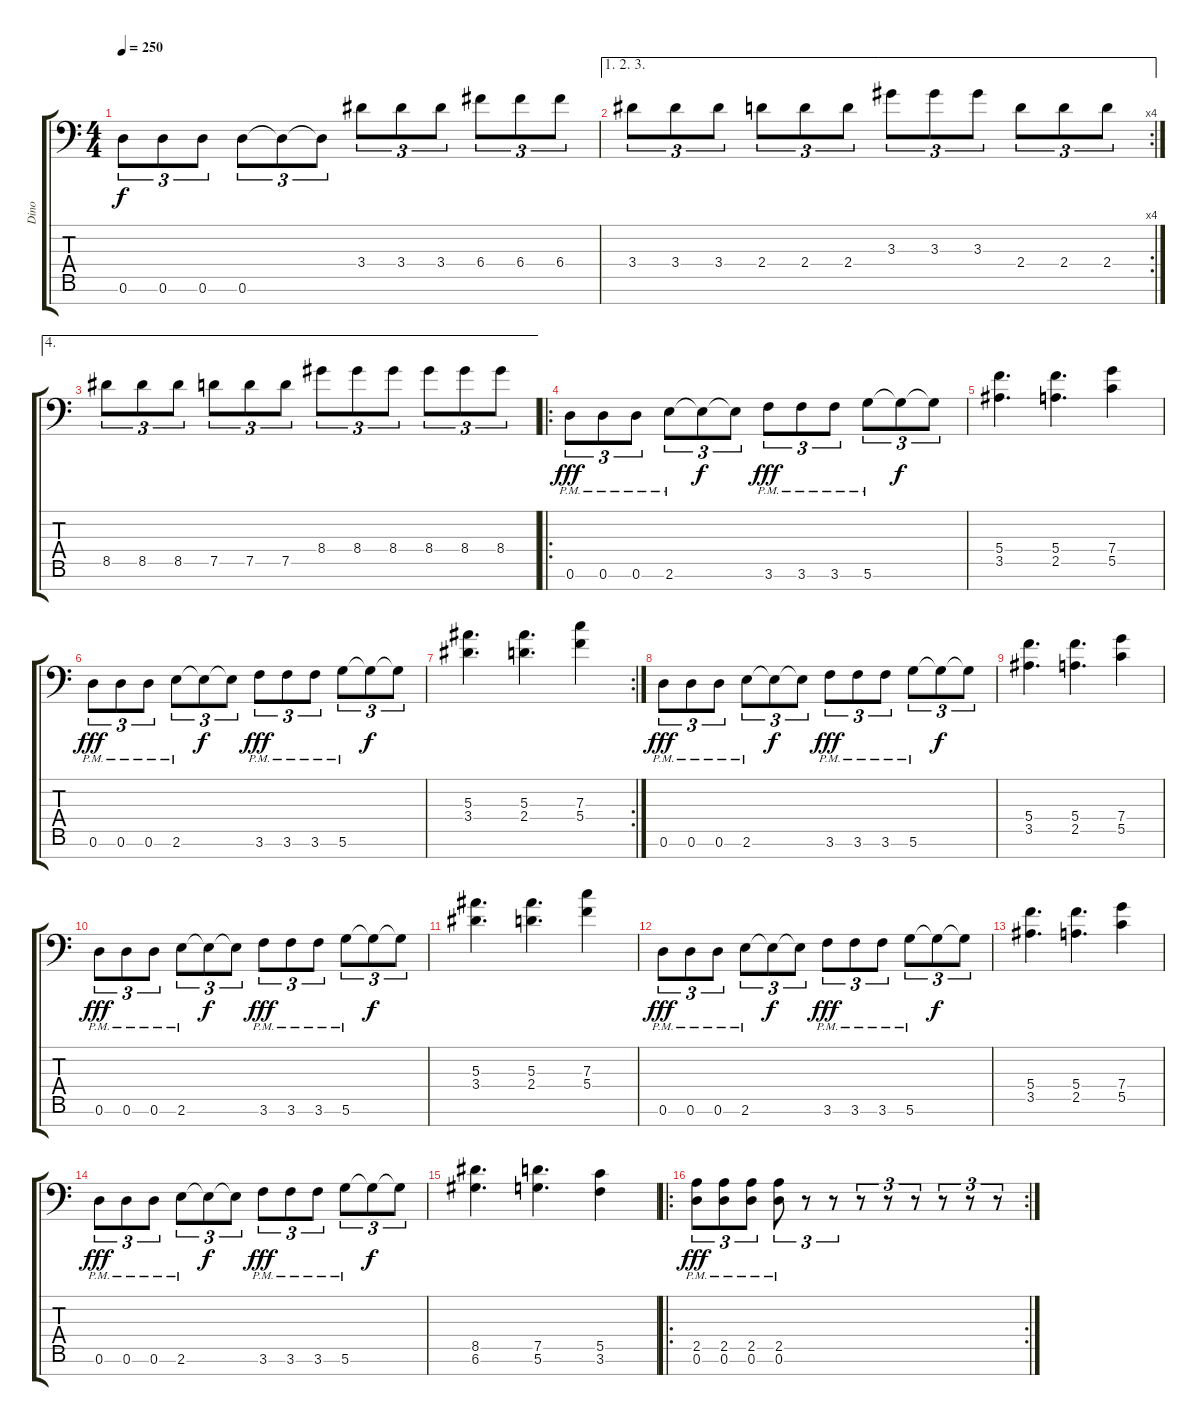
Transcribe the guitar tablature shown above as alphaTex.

\track ("Dino" "Dino") {instrument distortionguitar}
\staff {score tabs}
\tuning (D4 A3 F3 C3 G2 D2 A1) {hide}
\ts (4 4)
\tempo 250
\clef f4
\ks c
0.6.8{tu (3 2) dy f} 0.6.8{tu (3 2)} 0.6.8{tu (3 2)} 0.6.8{tu (3 2)} 0.6{t}.8{tu (3 2)} 0.6{t}.8{tu (3 2)} 3.4.8{tu (3 2)} 3.4.8{tu (3 2)} 3.4.8{tu (3 2)} 6.4.8{tu (3 2)} 6.4.8{tu (3 2)} 6.4.8{tu (3 2)} |
\ae (1 2 3)
\rc 4
3.4.8{tu (3 2)} 3.4.8{tu (3 2)} 3.4.8{tu (3 2)} 2.4.8{tu (3 2)} 2.4.8{tu (3 2)} 2.4.8{tu (3 2)} 3.3.8{tu (3 2)} 3.3.8{tu (3 2)} 3.3.8{tu (3 2)} 2.4.8{tu (3 2)} 2.4.8{tu (3 2)} 2.4.8{tu (3 2)} |
\ae 4
8.5.8{tu (3 2)} 8.5.8{tu (3 2)} 8.5.8{tu (3 2)} 7.5.8{tu (3 2)} 7.5.8{tu (3 2)} 7.5.8{tu (3 2)} 8.4.8{tu (3 2)} 8.4.8{tu (3 2)} 8.4.8{tu (3 2)} 8.4.8{tu (3 2)} 8.4.8{tu (3 2)} 8.4.8{tu (3 2)} |
\ro
0.6{pm}.8{tu (3 2) dy fff} 0.6{pm}.8{tu (3 2)} 0.6{pm}.8{tu (3 2)} 2.6{pm}.8{tu (3 2)} 2.6{t}.8{tu (3 2) dy f} 2.6{t}.8{tu (3 2)} 3.6{pm}.8{tu (3 2) dy fff} 3.6{pm}.8{tu (3 2)} 3.6{pm}.8{tu (3 2)} 5.6{pm}.8{tu (3 2)} 5.6{t}.8{tu (3 2) dy f} 5.6{t}.8{tu (3 2)} |
(5.4 3.5).4{d} (5.4 2.5).4{d} (7.4 5.5).4 |
0.6{pm}.8{tu (3 2) dy fff} 0.6{pm}.8{tu (3 2)} 0.6{pm}.8{tu (3 2)} 2.6{pm}.8{tu (3 2)} 2.6{t}.8{tu (3 2) dy f} 2.6{t}.8{tu (3 2)} 3.6{pm}.8{tu (3 2) dy fff} 3.6{pm}.8{tu (3 2)} 3.6{pm}.8{tu (3 2)} 5.6{pm}.8{tu (3 2)} 5.6{t}.8{tu (3 2) dy f} 5.6{t}.8{tu (3 2)} |
\rc 2
(5.3 3.4).4{d} (5.3 2.4).4{d} (7.3 5.4).4 |
0.6{pm}.8{tu (3 2) dy fff} 0.6{pm}.8{tu (3 2)} 0.6{pm}.8{tu (3 2)} 2.6{pm}.8{tu (3 2)} 2.6{t}.8{tu (3 2) dy f} 2.6{t}.8{tu (3 2)} 3.6{pm}.8{tu (3 2) dy fff} 3.6{pm}.8{tu (3 2)} 3.6{pm}.8{tu (3 2)} 5.6{pm}.8{tu (3 2)} 5.6{t}.8{tu (3 2) dy f} 5.6{t}.8{tu (3 2)} |
(5.4 3.5).4{d} (5.4 2.5).4{d} (7.4 5.5).4 |
0.6{pm}.8{tu (3 2) dy fff} 0.6{pm}.8{tu (3 2)} 0.6{pm}.8{tu (3 2)} 2.6{pm}.8{tu (3 2)} 2.6{t}.8{tu (3 2) dy f} 2.6{t}.8{tu (3 2)} 3.6{pm}.8{tu (3 2) dy fff} 3.6{pm}.8{tu (3 2)} 3.6{pm}.8{tu (3 2)} 5.6{pm}.8{tu (3 2)} 5.6{t}.8{tu (3 2) dy f} 5.6{t}.8{tu (3 2)} |
(5.3 3.4).4{d} (5.3 2.4).4{d} (7.3 5.4).4 |
0.6{pm}.8{tu (3 2) dy fff} 0.6{pm}.8{tu (3 2)} 0.6{pm}.8{tu (3 2)} 2.6{pm}.8{tu (3 2)} 2.6{t}.8{tu (3 2) dy f} 2.6{t}.8{tu (3 2)} 3.6{pm}.8{tu (3 2) dy fff} 3.6{pm}.8{tu (3 2)} 3.6{pm}.8{tu (3 2)} 5.6{pm}.8{tu (3 2)} 5.6{t}.8{tu (3 2) dy f} 5.6{t}.8{tu (3 2)} |
(5.4 3.5).4{d} (5.4 2.5).4{d} (7.4 5.5).4 |
0.6{pm}.8{tu (3 2) dy fff} 0.6{pm}.8{tu (3 2)} 0.6{pm}.8{tu (3 2)} 2.6{pm}.8{tu (3 2)} 2.6{t}.8{tu (3 2) dy f} 2.6{t}.8{tu (3 2)} 3.6{pm}.8{tu (3 2) dy fff} 3.6{pm}.8{tu (3 2)} 3.6{pm}.8{tu (3 2)} 5.6{pm}.8{tu (3 2)} 5.6{t}.8{tu (3 2) dy f} 5.6{t}.8{tu (3 2)} |
(8.5 6.6).4{d} (7.5 5.6).4{d} (5.5 3.6).4 |
\ro
\rc 2
(2.5 0.6{pm}).8{tu (3 2) dy fff} (2.5 0.6{pm}).8{tu (3 2)} (2.5 0.6{pm}).8{tu (3 2)} (2.5 0.6{pm}).8{tu (3 2)} r.8{tu (3 2)} r.8{tu (3 2)} r.8{tu (3 2)} r.8{tu (3 2)} r.8{tu (3 2)} r.8{tu (3 2)} r.8{tu (3 2)} r.8{tu (3 2)}
